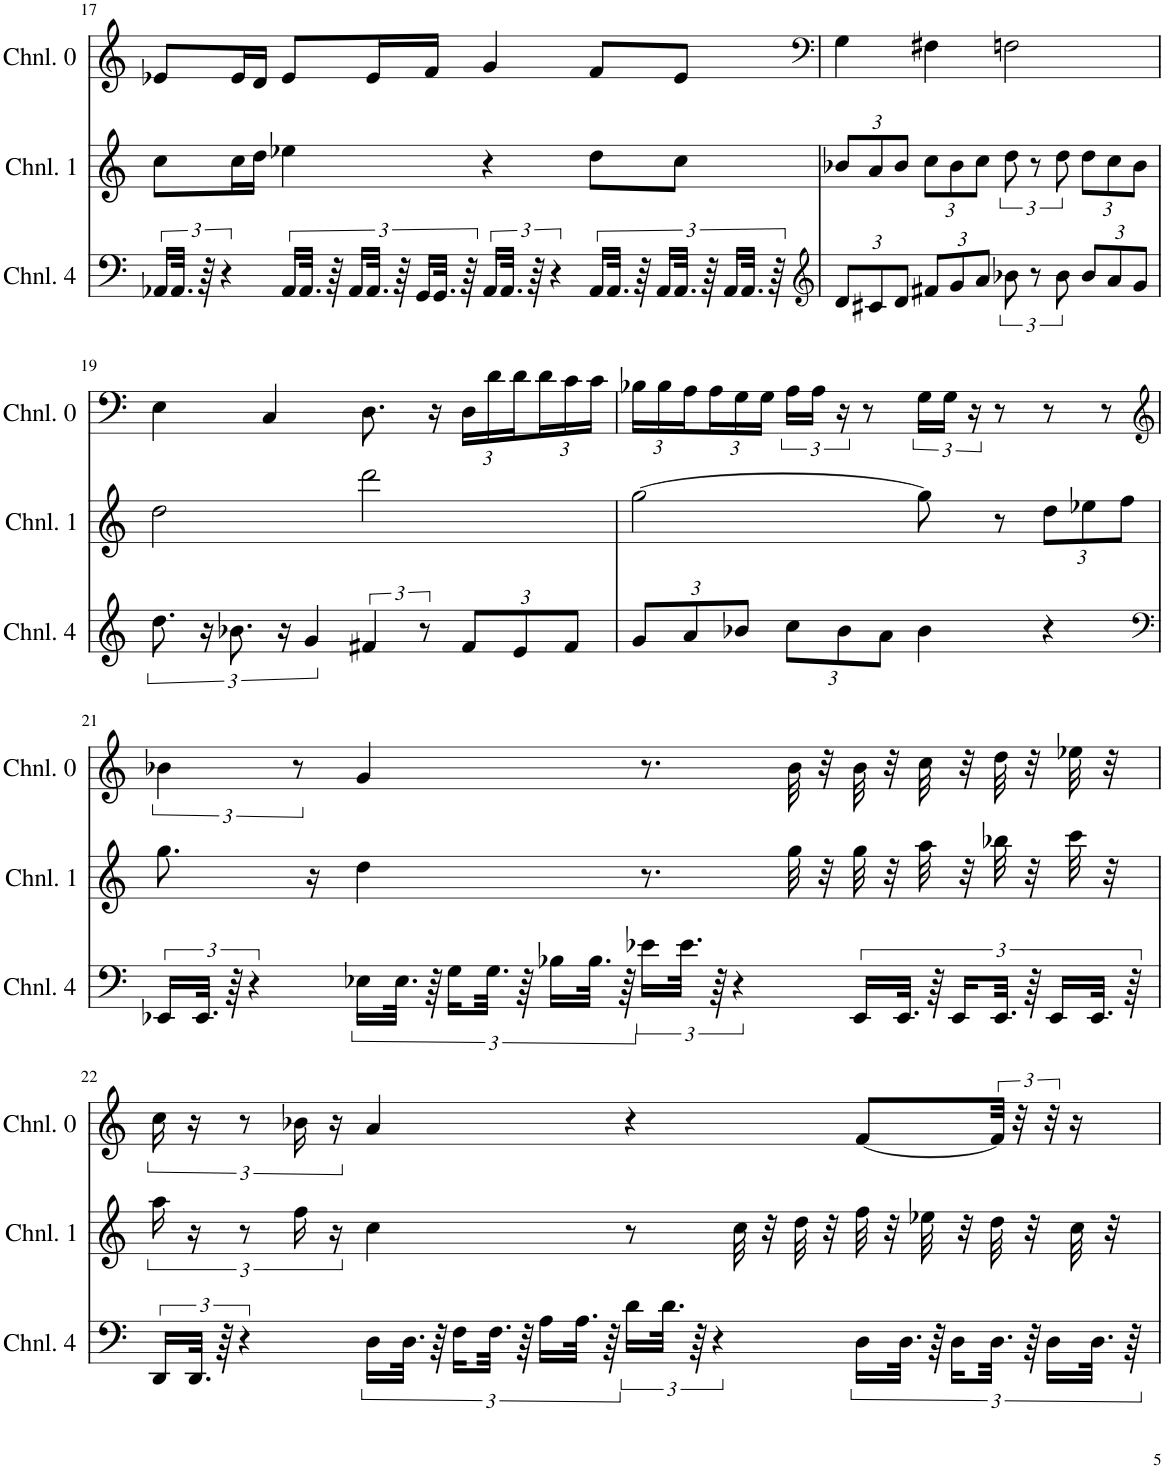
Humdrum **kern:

**kern	**kern	**kern
*part3	*part2	*part1
*staff3	*staff2	*staff1
*I"Channel 4	*I"Channel 1	*I"Channel 0
*I'Chnl. 4	*I'Chnl. 1	*I'Chnl. 0
!!LO:PB:g=z
*clefF4	*clefG2	*clefG2
*k[]	*k[]	*k[]
*M4/4	*M4/4	*M4/4
=17	=17	=17
24AA-X/LL	8cc\L	8e-X/L
48.AA-/JJk	.	.
96r	.	.
6r	.	.
.	16cc\L	16e-/L
.	16dd\JJ	16d/JJ
24AA-/LL	4ee-X\	8e-/L
48.AA-/JJk	.	.
96r	.	.
24AA-/LL	.	.
48.AA-/JJk	.	16e-/L
96r	.	.
24GG/LL	.	.
.	.	16f/JJ
48.GG/JJk	.	.
96r	.	.
24AA-/LL	4r	4g/
48.AA-/JJk	.	.
96r	.	.
6r	.	.
24AA-/LL	8dd\L	8f/L
48.AA-/JJk	.	.
96r	.	.
24AA-/LL	.	.
48.AA-/JJk	8cc\J	8e-/J
96r	.	.
24AA-/LL	.	.
48.AA-/JJk	.	.
96r	.	.
=18	=18	=18
*clefG2	*	*clefF4
*Xbrackettup	*Xbrackettup	*
12d/L	12b-X/L	4G\
12c#X/	12a/	.
12d/J	12b-/J	.
12f#X/L	12cc\L	4F#X\
12g/	12b-\	.
12a/J	12cc\J	.
*brackettup	*brackettup	*
12b-X\	12dd\	2Fn\
12r	12r	.
12b-\	12dd\	.
*Xbrackettup	*Xbrackettup	*
12b-/L	12dd\L	.
12a/	12cc\	.
12g/J	12b-\J	.
!!LO:LB:g=z
=19	=19	=19
*brackettup	*	*
12.dd\	2dd\	4E\
24r	.	.
12.b-X\	.	.
.	.	4C/
24r	.	.
6g/	.	.
6f#X/	2ddd\	8.D\
12r	.	.
.	.	16r
*Xbrackettup	*	*Xbrackettup
12f#/L	.	24D\LL
.	.	24d\
12e/	.	24d\
.	.	24d\
12f#/J	.	24c\
.	.	24c\JJ
=20	=20	=20
12g/L	[2gg\	24B-X\LL
.	.	24B-\
12a/	.	24A\
.	.	24A\
12b-X/J	.	24G\
.	.	24G\JJ
*	*	*brackettup
12cc\L	.	24A\LL
.	.	24A\JJ
12b-\	.	24r
.	.	8r
12a\J	.	.
4b-\	8gg\]	24G\LL
.	.	24G\JJ
.	.	24r
.	8r	8r
4r	12dd\L	8r
.	12ee-X\	.
.	.	8r
.	12ff\J	.
!!LO:LB:g=z
=21	=21	=21
*clefF4	*	*clefG2
*brackettup	*	*
24EE-X/LL	8.gg\	6b-X\
48.EE-/JJk	.	.
96r	.	.
6r	.	.
.	.	12r
.	16r	.
24E-X\LL	4dd\	4g/
48.E-\JJk	.	.
96r	.	.
24G\LL	.	.
48.G\JJk	.	.
96r	.	.
24B-X\LL	.	.
48.B-\JJk	.	.
96r	.	.
24e-X\LL	8.r	8.r
48.e-\JJk	.	.
96r	.	.
6r	.	.
.	32gg\	32b-\
.	32r	32r
24EE-/LL	32gg\	32b-\
.	32r	32r
48.EE-/JJk	.	.
.	32aa\	32cc\
96r	.	.
24EE-/LL	.	.
.	32r	32r
48.EE-/JJk	32bb-X\	32dd\
96r	32r	32r
24EE-/LL	.	.
.	32ccc\	32ee-X\
48.EE-/JJk	.	.
.	32r	32r
96r	.	.
!!LO:LB:g=z
=22	=22	=22
*	*brackettup	*
24DD/LL	24aa\	24cc\
48.DD/JJk	24r	24r
96r	.	.
6r	12r	12r
.	24ff\	24b-X\
.	24r	24r
24D\LL	4cc\	4a/
48.D\JJk	.	.
96r	.	.
24F\LL	.	.
48.F\JJk	.	.
96r	.	.
24A\LL	.	.
48.A\JJk	.	.
96r	.	.
24d\LL	8r	4r
48.d\JJk	.	.
96r	.	.
6r	.	.
.	32cc\	.
.	32r	.
.	32dd\	.
.	32r	.
24D\LL	32ff\	[8f/L
.	32r	.
48.D\JJk	.	.
.	32ee-X\	.
96r	.	.
24D\LL	.	.
.	32r	.
48.D\JJk	32dd\	48f/Jkk]
.	.	48r
96r	32r	.
24D\LL	.	48r
.	32cc\	16r
48.D\JJk	.	.
.	32r	.
96r	.	.
=	=	=
*-	*-	*-
